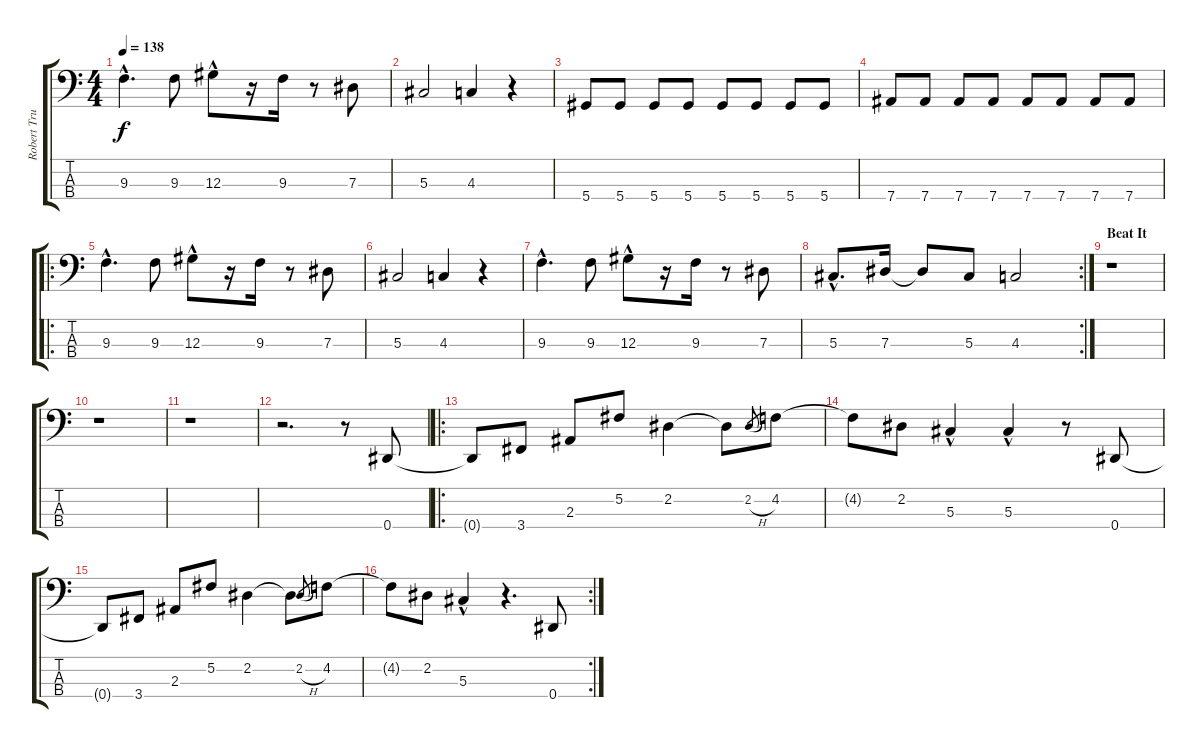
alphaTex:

\track ("Robert Trujillo" "Robert Tru") {instrument electricbassfinger}
\staff {score tabs}
\tuning (Gb2 Db2 Ab1 Eb1) {hide}
\ts (4 4)
\tempo 138
\clef f4
\ks c
9.3{hac}.4{d dy f} 9.3.8 12.3{hac}.8 r.16 9.3.16 r.8 7.3.8 |
5.3.2 4.3.4 r.4 |
5.4.8 5.4.8 5.4.8 5.4.8 5.4.8 5.4.8 5.4.8 5.4.8 |
7.4.8 7.4.8 7.4.8 7.4.8 7.4.8 7.4.8 7.4.8 7.4.8 |
\ro
9.3{hac}.4{d} 9.3.8 12.3{hac}.8 r.16 9.3.16 r.8 7.3.8 |
5.3.2 4.3.4 r.4 |
9.3{hac}.4{d} 9.3.8 12.3{hac}.8 r.16 9.3.16 r.8 7.3.8 |
\rc 2
5.3{hac}.8{d} 7.3.16 7.3{t}.8 5.3.8 4.3.2 |
\section ("" "Beat It")
r.1 |
r.1 |
r.1 |
r.2{d} r.8 0.4.8 |
\ro
0.4{t}.8 3.4.8 2.3.8 5.2.8 2.2.4 2.2{t}.8 2.2{h}.8{gr} 4.2.8 |
4.2{t}.8 2.2.8 5.3{hac}.4 5.3{hac}.4 r.8 0.4.8 |
0.4{t}.8 3.4.8 2.3.8 5.2.8 2.2.4 2.2{t}.8 2.2{h}.8{gr} 4.2.8 |
\rc 2
4.2{t}.8 2.2.8 5.3{hac}.4 r.4{d} 0.4.8
